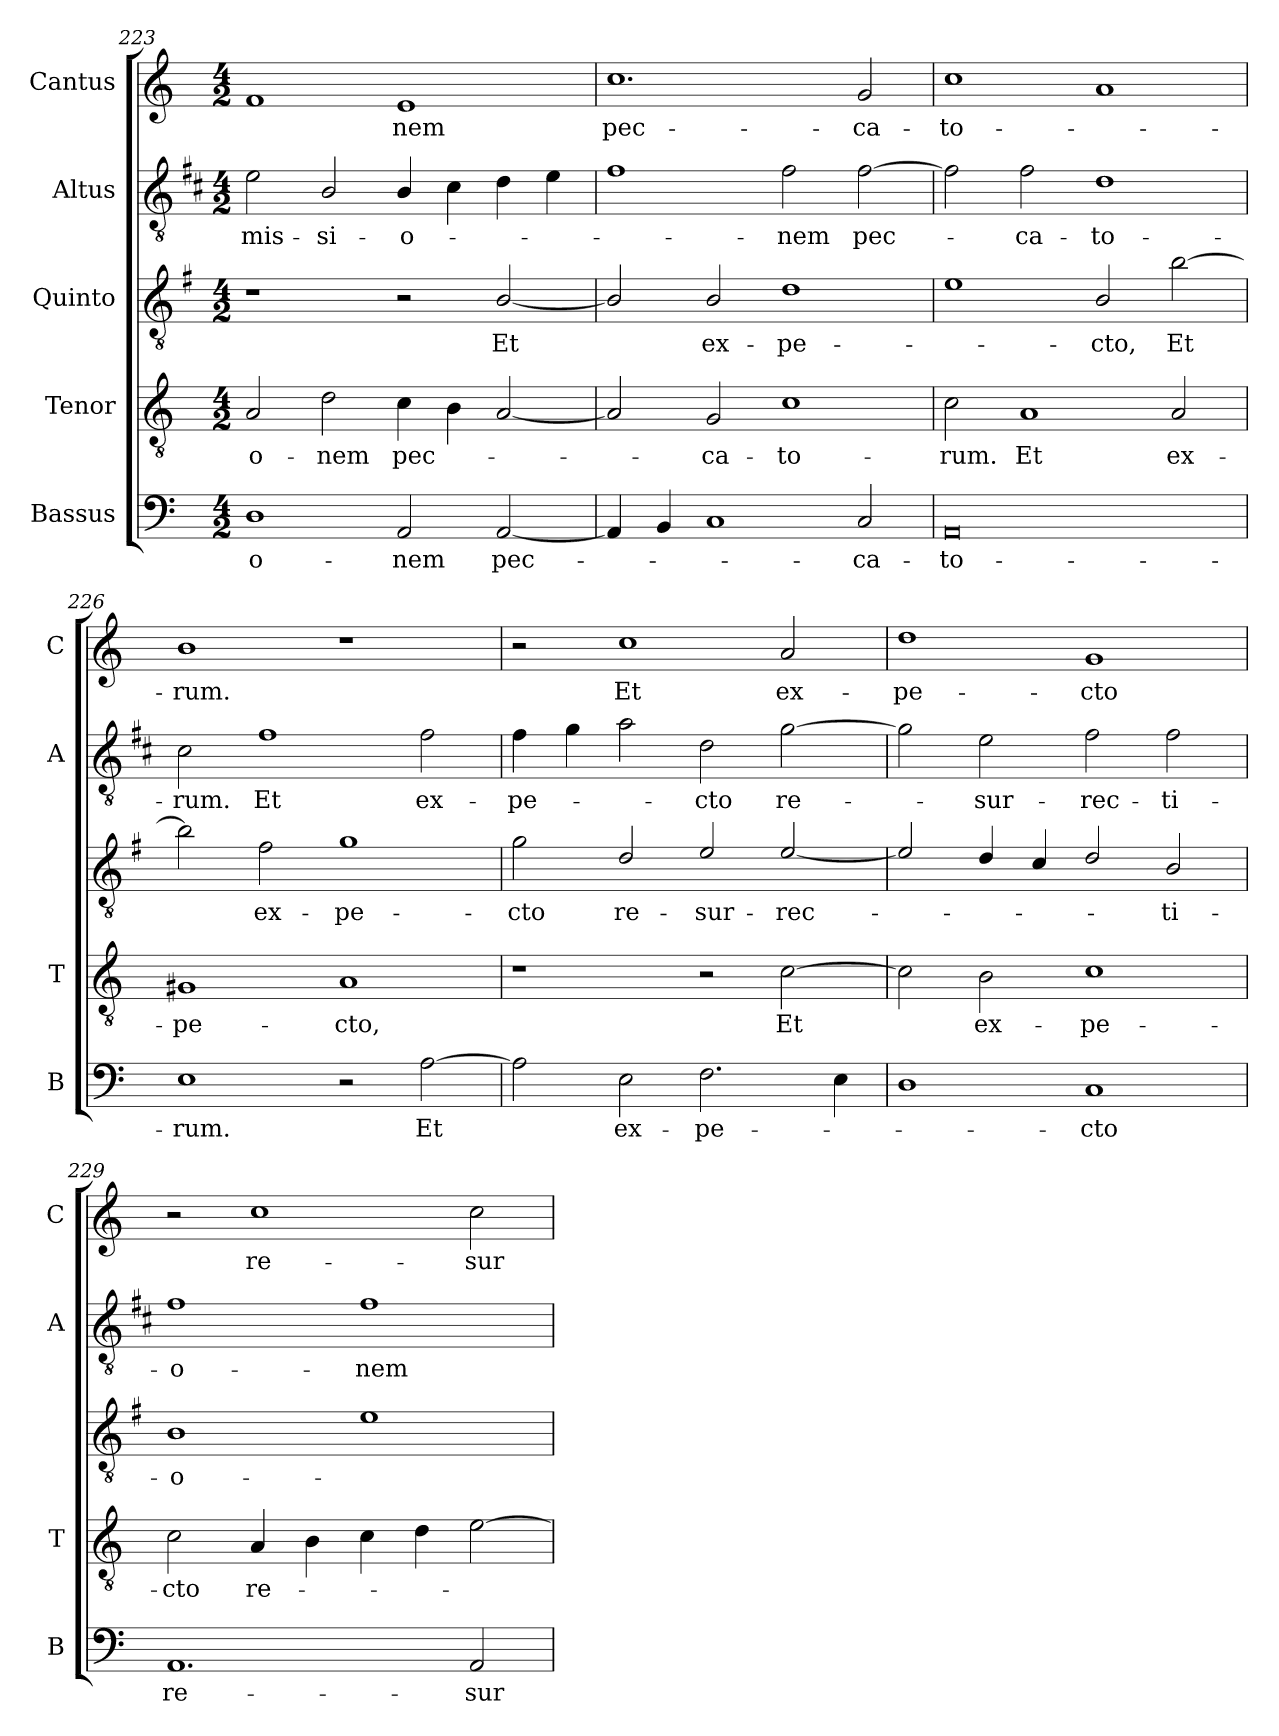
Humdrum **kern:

**kern	**text	**kern	**text	**kern	**text	**kern	**text	**kern	**text
*part5	*part5	*part4	*part4	*part3	*part3	*part2	*part2	*part1	*part1
*staff5	*staff5	*staff4	*staff4	*staff3	*staff3	*staff2	*staff2	*staff1	*staff1
*I"Bassus	*	*I"Tenor	*	*I"Quinto	*	*I"Altus	*	*I"Cantus	*
*I'B	*	*I'T	*	*	*	*I'A	*	*I'C	*
*clefF4	*	*clefGv2	*	*clefGv2	*	*clefGv2	*	*clefG2	*
*	*	*	*	*ITrd4c7	*	*ITrd1c2	*	*	*
*k[]	*	*k[]	*	*k[]	*	*k[]	*	*k[]	*
*C:	*	*C:	*	*C:	*	*C:	*	*C:	*
*M4/2	*	*M4/2	*	*M4/2	*	*M4/2	*	*M4/2	*
=223	=223	=223	=223	=223	=223	=223	=223	=223	=223
!	!LO:LY:b	!	!LO:LY:b	!	!	!	!LO:LY:b	!	!
1D	-o-	2A/	-o-	1r	.	2d\	-mis-	1f	.
!	!	!	!LO:LY:b	!	!	!	!LO:LY:b	!	!
.	.	2d\	-nem	.	.	2A/	-si-	.	.
!	!LO:LY:b	!	!LO:LY:b	!	!	!	!LO:LY:b	!	!LO:LY:b
2AA/	-nem	4c\	pec-	2r	.	4A/	-o-	1e	-nem
.	.	4B\	.	.	.	4B\	.	.	.
!	!LO:LY:b	!	!	!	!LO:LY:b	!	!	!	!
[2AA/	pec-	[2A/	.	[2E/	Et	4c\	.	.	.
.	.	.	.	.	.	4d\	.	.	.
=224	=224	=224	=224	=224	=224	=224	=224	=224	=224
!	!	!	!	!	!	!	!	!	!LO:LY:b
4AA/]	.	2A/]	.	2E/]	.	1e	.	1.cc	pec-
4BB/	.	.	.	.	.	.	.	.	.
!	!	!	!LO:LY:b	!	!LO:LY:b	!	!	!	!
1C	.	2G/	-ca-	2E/	ex-	.	.	.	.
!	!	!	!LO:LY:b	!	!LO:LY:b	!	!LO:LY:b	!	!
.	.	1c	-to-	1G	-pe-	2e\	-nem	.	.
!	!LO:LY:b	!	!	!	!	!	!LO:LY:b	!	!LO:LY:b
2C/	-ca-	.	.	.	.	[2e\	pec-	2g/	-ca-
=225	=225	=225	=225	=225	=225	=225	=225	=225	=225
!	!LO:LY:b	!	!LO:LY:b	!	!	!	!	!	!LO:LY:b
0AA	-to-	2c\	-rum.	1A	.	2e\]	.	1cc	-to-
!	!	!	!LO:LY:b	!	!	!	!LO:LY:b	!	!
.	.	1A	Et	.	.	2e\	-ca-	.	.
!	!	!	!	!	!LO:LY:b	!	!LO:LY:b	!	!
.	.	.	.	2E/	-cto,	1c	-to-	1a	.
!	!	!	!LO:LY:b	!	!LO:LY:b	!	!	!	!
.	.	2A/	ex-	[2e\	Et	.	.	.	.
=226	=226	=226	=226	=226	=226	=226	=226	=226	=226
!	!LO:LY:b	!	!LO:LY:b	!	!	!	!LO:LY:b	!	!LO:LY:b
1E	-rum.	1G#X	-pe-	2e\]	.	2B\	-rum.	1b	-rum.
!	!	!	!	!	!LO:LY:b	!	!LO:LY:b	!	!
.	.	.	.	2B\	ex-	1e	Et	.	.
!	!	!	!LO:LY:b	!	!LO:LY:b	!	!	!	!
2r	.	1A	-cto,	1c	-pe-	.	.	1r	.
!	!LO:LY:b	!	!	!	!	!	!LO:LY:b	!	!
[2A\	Et	.	.	.	.	2e\	ex-	.	.
=227	=227	=227	=227	=227	=227	=227	=227	=227	=227
!	!	!	!	!	!LO:LY:b	!	!LO:LY:b	!	!
2A\]	.	1r	.	2c\	-cto	4e\	-pe-	2r	.
.	.	.	.	.	.	4f\	.	.	.
!	!LO:LY:b	!	!	!	!LO:LY:b	!	!	!	!LO:LY:b
2E\	ex-	.	.	2G/	re-	2g\	.	1cc	Et
!	!LO:LY:b	!	!	!	!LO:LY:b	!	!LO:LY:b	!	!
2.F\	-pe-	2r	.	2A/	-sur-	2c\	-cto	.	.
!	!	!	!LO:LY:b	!	!LO:LY:b	!	!LO:LY:b	!	!LO:LY:b
.	.	[2c\	Et	[2A/	-rec-	[2f\	re-	2a/	ex-
4E\	.	.	.	.	.	.	.	.	.
!!LO:LB:g=z
=228	=228	=228	=228	=228	=228	=228	=228	=228	=228
!	!	!	!	!	!	!	!	!	!LO:LY:b
1D	.	2c\]	.	2A/]	.	2f\]	.	1dd	-pe-
!	!	!	!LO:LY:b	!	!	!	!LO:LY:b	!	!
.	.	2B\	ex-	4G/	.	2d\	-sur-	.	.
.	.	.	.	4F/	.	.	.	.	.
!	!LO:LY:b	!	!LO:LY:b	!	!	!	!LO:LY:b	!	!LO:LY:b
1C	-cto	1c	-pe-	2G/	.	2e\	-rec-	1g	-cto
!	!	!	!	!	!LO:LY:b	!	!LO:LY:b	!	!
.	.	.	.	2E/	-ti-	2e\	-ti-	.	.
=229	=229	=229	=229	=229	=229	=229	=229	=229	=229
!	!LO:LY:b	!	!LO:LY:b	!	!LO:LY:b	!	!LO:LY:b	!	!
1.AA	re-	2c\	-cto	1E	-o-	1e	-o-	2r	.
!	!	!	!LO:LY:b	!	!	!	!	!	!LO:LY:b
.	.	4A/	re-	.	.	.	.	1cc	re-
.	.	4B\	.	.	.	.	.	.	.
!	!	!	!	!	!	!	!LO:LY:b	!	!
.	.	4c\	.	1A	.	1e	-nem	.	.
.	.	4d\	.	.	.	.	.	.	.
!	!LO:LY:b	!	!	!	!	!	!	!	!LO:LY:b
2AA/	-sur-	[2e\	.	.	.	.	.	2cc\	-sur-
=	=	=	=	=	=	=	=	=	=
*-	*-	*-	*-	*-	*-	*-	*-	*-	*-
